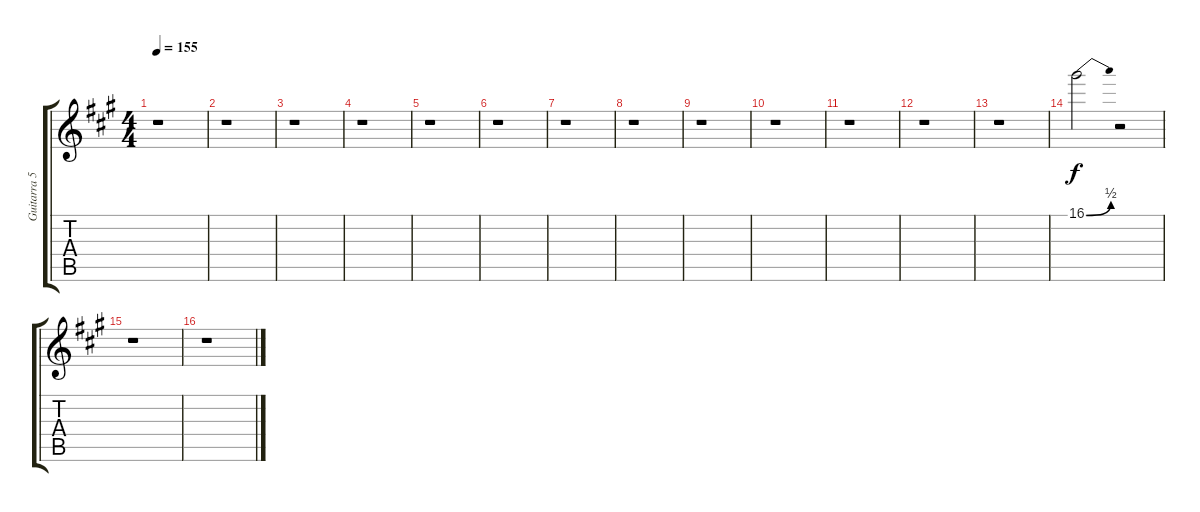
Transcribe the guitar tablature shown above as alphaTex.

\track ("Guitarra 5" "Guitarra 5") {instrument distortionguitar}
\staff {score tabs}
\tuning (E4 B3 G3 D3 A2 E2) {hide}
\ts (4 4)
\tempo 155
\clef g2
\ks f#minor
r.1{dy f} |
r.1 |
r.1 |
r.1 |
r.1 |
r.1 |
r.1 |
r.1 |
r.1 |
r.1 |
r.1 |
r.1 |
r.1 |
16.1{be (bend 0 0 60 2)}.2 r.2 |
r.1 |
r.1
